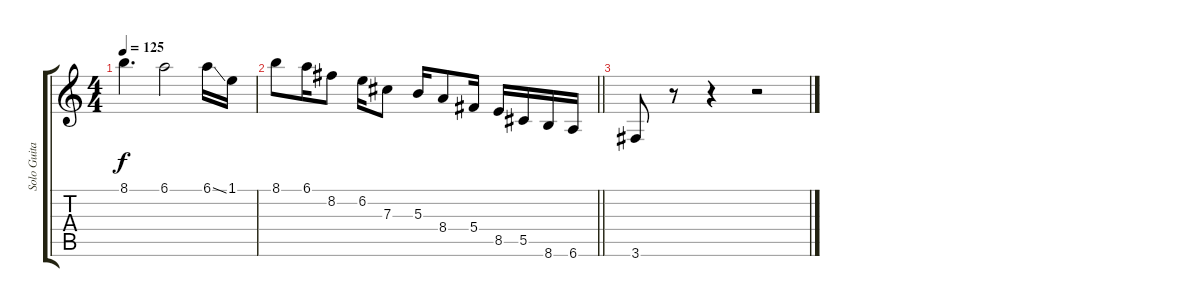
\track ("Solo Guitar" "Solo Guita") {instrument overdrivenguitar}
\staff {score tabs}
\tuning (Eb4 Bb3 Gb3 Db3 Ab2 Eb2) {hide}
\ts (4 4)
\tempo 125
\clef g2
\ks c
8.1.4{d dy f} 6.1.2 6.1{ss}.16 1.1.16 |
\barLineRight lightlight
8.1.8 6.1.16 8.2.8 6.2.16 7.3.8 5.3.16 8.4.8 5.4.16 8.5.16 5.5.16 8.6.16 6.6.16 |
3.6.8 r.8 r.4 r.2
